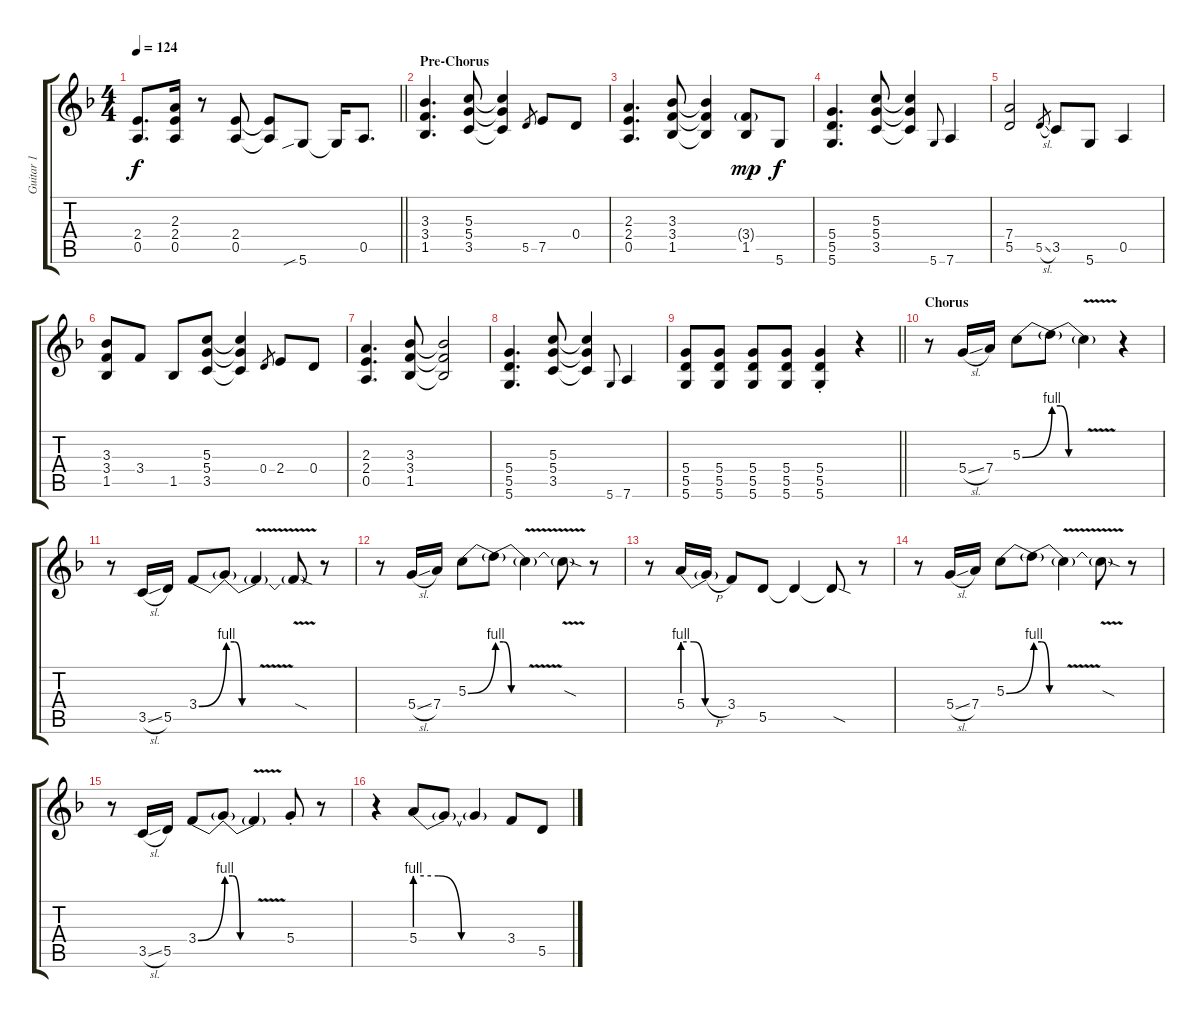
\track ("Guitar 1" "Guitar 1") {instrument electricguitarclean}
\staff {score tabs}
\tuning (E4 B3 G3 D3 A2 D2) {hide}
\ts (4 4)
\tempo 124
\clef g2
\barLineRight lightlight
\ks f
(2.4 0.5).8{d dy f} (2.3 2.4 0.5).16 r.8 (2.4 0.5).8 (2.4{t} 0.5{t}).8 5.6{sib}.8 5.6{t}.16 0.5.8{d} |
\section ("" "Pre-Chorus")
(3.3 3.4 1.5).4{d instrument electricguitarclean} (5.3 5.4 3.5).8 (5.3{t} 5.4{t} 3.5{t}).4 5.5.8{gr} 7.5.8 0.4.8 |
(2.3 2.4 0.5).4{d} (3.3 3.4 1.5).8 (3.3{t} 3.4{t} 1.5{t}).4 (3.4{g} 1.5).8{dy mp} 5.6.8{dy f} |
(5.4 5.5 5.6).4{d} (5.3 5.4 3.5).8 (5.3{t} 5.4{t} 3.5{t}).4 5.6.8{gr onbeat} 7.6.4 |
(7.4 5.5).2 5.5{sl}.8{gr} 3.5.8 5.6.8 0.5.4 |
(3.3 3.4 1.5).8 3.4.8 1.5.8 (5.3 5.4 3.5).8 (5.3{t} 5.4{t} 3.5{t}).4 0.4.8{gr} 2.4.8 0.4.8 |
(2.3 2.4 0.5).4{d} (3.3 3.4 1.5).8 (3.3{t} 3.4{t} 1.5{t}).2 |
(5.4 5.5 5.6).4{d} (5.3 5.4 3.5).8 (5.3{t} 5.4{t} 3.5{t}).4 5.6.8{gr onbeat} 7.6.4 |
\barLineRight lightlight
(5.4 5.5 5.6).8 (5.4 5.5 5.6).8 (5.4 5.5 5.6).8 (5.4 5.5 5.6).8 (5.4{st} 5.5{st} 5.6{st}).4 r.4 |
\section ("" "Chorus")
r.8{instrument electricguitarclean} 5.4{sl}.16 7.4.16 5.3{be (bend 0 0 60 4)}.8 5.3{be (custom 0 4 15 4 30 0 60 0) t}.8 5.3{v t}.4 r.4 |
r.8 3.5{sl}.16 5.5.16 3.4{be (bend 0 0 60 4)}.8 3.4{be (custom 0 4 15 4 30 0 60 0) t}.8 3.4{v t}.4 3.4{sod t}.8 r.8 |
r.8 5.4{sl}.16 7.4.16 5.3{be (bend 0 0 60 4)}.8 5.3{be (custom 0 4 15 4 30 0 60 0) t}.8 5.3{v t}.4 5.3{sod t}.8 r.8 |
r.8 5.4{be (custom 0 4 15 4 30 0 60 0)}.16 5.4{h t}.16 3.4.8 5.5.8 5.5{t}.4 5.5{sod t}.8 r.8 |
r.8 5.4{sl}.16 7.4.16 5.3{be (bend 0 0 60 4)}.8 5.3{be (custom 0 4 15 4 30 0 60 0) t}.8 5.3{v t}.4 5.3{sod t}.8 r.8 |
r.8 3.5{sl}.16 5.5.16 3.4{be (bend 0 0 60 4)}.8 3.4{be (custom 0 4 15 4 30 0 60 0) t}.8 3.4{v t}.4 5.4{st}.8 r.8 |
r.4 5.4{be (custom 0 4 15 4 30 0 60 0)}.8 5.4{t}.8 5.4{t}.4 3.4.8 5.5.8
